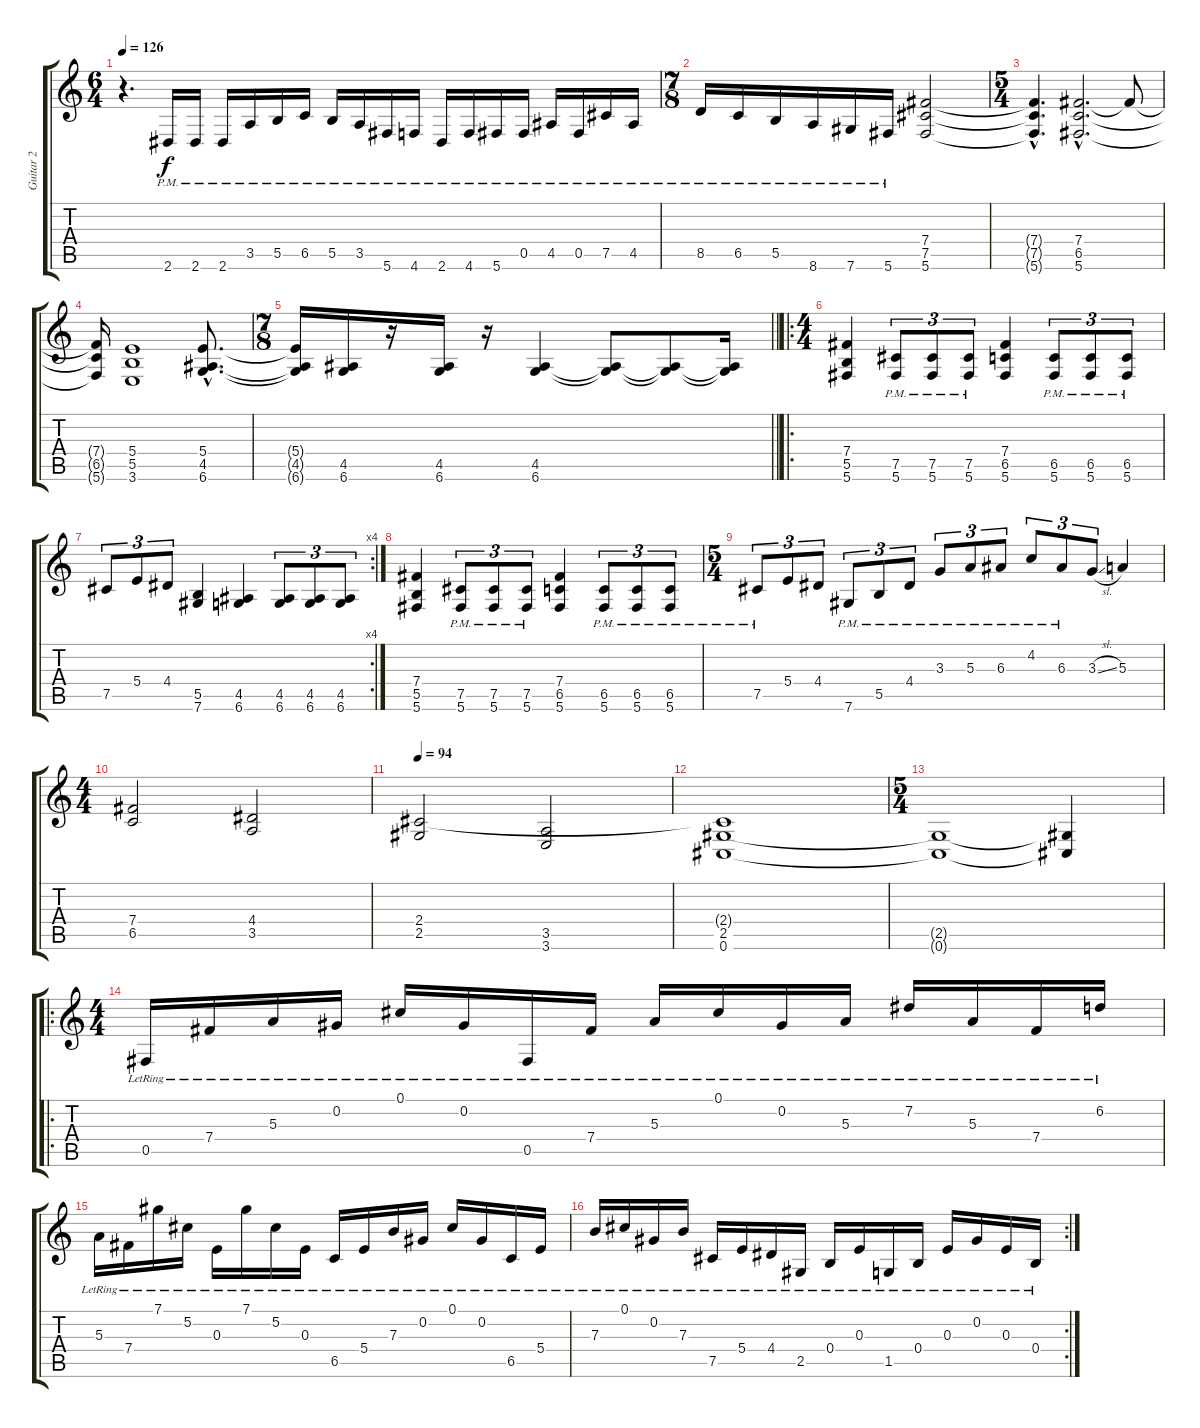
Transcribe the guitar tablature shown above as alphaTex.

\track ("Guitar 2" "Guitar 2") {instrument distortionguitar}
\staff {score tabs}
\tuning (Db4 Ab3 E3 B2 Gb2 Db2) {hide}
\ts (6 4)
\tempo 126
\clef g2
\ks c
r.4{d dy f} 2.6{pm}.16 2.6{pm}.16 2.6{pm}.16 3.5{pm}.16 5.5{pm}.16 6.5{pm}.16 5.5{pm}.16 3.5{pm}.16 5.6{pm}.16 4.6{pm}.16 2.6{pm}.16 4.6{pm}.16 5.6{pm}.16 0.5{pm}.16 4.5{pm}.16 0.5{pm}.16 7.5{pm}.16 4.5{pm}.16 |
\ts (7 8)
8.5{pm}.16 6.5{pm}.16 5.5{pm}.16 8.6{pm}.16 7.6{pm}.16 5.6{pm}.16 (7.4 7.5 5.6).2 |
\ts (5 4)
(7.4{hac t} 7.5{hac t} 5.6{hac t}).4{d} (7.4{hac} 6.5{hac} 5.6{hac}).2{d} 7.4{t}.8 |
(7.4{t} 6.5{t} 5.6{t}).16 (5.4 5.5 3.6).1 (5.4{hac} 4.5{hac} 6.6{hac}).8{d} |
\ts (7 8)
\barLineRight lightlight
(5.4{t} 4.5{t} 6.6{t}).16 (4.5 6.6).16 r.16 (4.5 6.6).16 r.16 (4.5 6.6).4 (4.5{t} 6.6{t}).8 (4.5{t} 6.6{t}).8 (4.5{t} 6.6{t}).16 |
\ro
\ts (4 4)
(7.4 5.5 5.6).4{volume 14} (7.5{pm} 5.6).8{tu (3 2)} (7.5{pm} 5.6).8{tu (3 2)} (7.5{pm} 5.6).8{tu (3 2)} (7.4 6.5 5.6).4 (6.5{pm} 5.6).8{tu (3 2)} (6.5{pm} 5.6).8{tu (3 2)} (6.5{pm} 5.6).8{tu (3 2)} |
\rc 4
7.5.8{tu (3 2)} 5.4.8{tu (3 2)} 4.4.8{tu (3 2)} (5.5 7.6).4 (4.5 6.6).4 (4.5 6.6).8{tu (3 2)} (4.5 6.6).8{tu (3 2)} (4.5 6.6).8{tu (3 2)} |
(7.4 5.5 5.6).4{volume 14} (7.5{pm} 5.6).8{tu (3 2)} (7.5{pm} 5.6).8{tu (3 2)} (7.5{pm} 5.6).8{tu (3 2)} (7.4 6.5 5.6).4 (6.5{pm} 5.6).8{tu (3 2)} (6.5{pm} 5.6).8{tu (3 2)} (6.5{pm} 5.6).8{tu (3 2)} |
\ts (5 4)
7.5{pm}.8{tu (3 2)} 5.4.8{tu (3 2)} 4.4.8{tu (3 2)} 7.6{pm}.8{tu (3 2)} 5.5{pm}.8{tu (3 2)} 4.4{pm}.8{tu (3 2)} 3.3{pm}.8{tu (3 2)} 5.3{pm}.8{tu (3 2)} 6.3{pm}.8{tu (3 2)} 4.2{pm}.8{tu (3 2)} 6.3{pm}.8{tu (3 2)} 3.3{sl}.8{tu (3 2)} 5.3.4 |
\ts (4 4)
(7.4 6.5).2 (4.4 3.5).2{volume 0} |
\tempo 94
(2.4 2.5).2 (3.5 3.6).2 |
(2.4{t} 2.5 0.6).1 |
\ts (5 4)
(2.5{t} 0.6{t}).1 (2.5{t} 0.6{t}).4 |
\ro
\ts (4 4)
0.5{lr}.16{volume 12 instrument electricguitarjazz} 7.4{lr}.16 5.3{lr}.16 0.2{lr}.16 0.1{lr}.16 0.2{lr}.16 0.5{lr}.16 7.4{lr}.16 5.3{lr}.16 0.1{lr}.16 0.2{lr}.16 5.3{lr}.16 7.2{lr}.16 5.3{lr}.16 7.4{lr}.16 6.2{lr}.16 |
5.3{lr}.16 7.4{lr}.16 7.1{lr}.16 5.2{lr}.16 0.3{lr}.16 7.1{lr}.16 5.2{lr}.16 0.3{lr}.16 6.5{lr}.16 5.4{lr}.16 7.3{lr}.16 0.2{lr}.16 0.1{lr}.16 0.2{lr}.16 6.5{lr}.16 5.4{lr}.16 |
\rc 2
7.3{lr}.16 0.1{lr}.16 0.2{lr}.16 7.3{lr}.16 7.5{lr}.16 5.4{lr}.16 4.4{lr}.16 2.5{lr}.16 0.4{lr}.16 0.3{lr}.16 1.5{lr}.16 0.4{lr}.16 0.3{lr}.16 0.2{lr}.16 0.3{lr}.16 0.4{lr}.16
